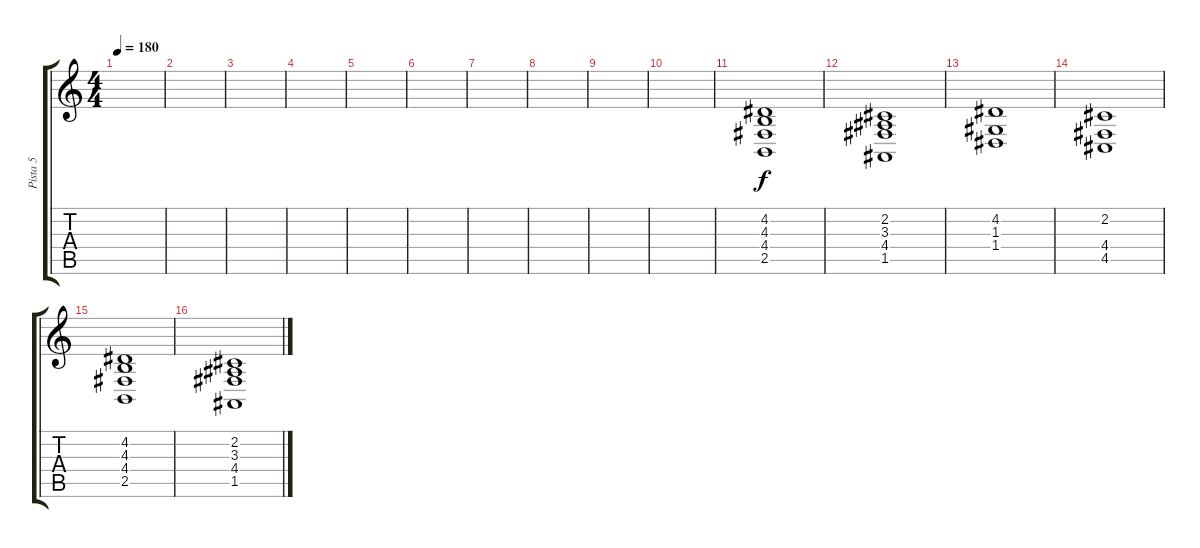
\track ("Pista 5" "Pista 5") {instrument stringensemble1}
\staff {score tabs}
\tuning (E4 B3 G3 D3 A2 E2) {hide}
\ts (4 4)
\tempo 180
\clef g2
\ks c
|
|
|
|
|
|
|
|
|
|
(4.2 4.3 4.4 2.5).1{volume 10 balance 8 instrument choiraahs} |
(2.2 3.3 4.4 1.5).1 |
(4.2 1.3 1.4).1 |
(2.2 4.4 4.5).1 |
(4.2 4.3 4.4 2.5).1 |
(2.2 3.3 4.4 1.5).1
